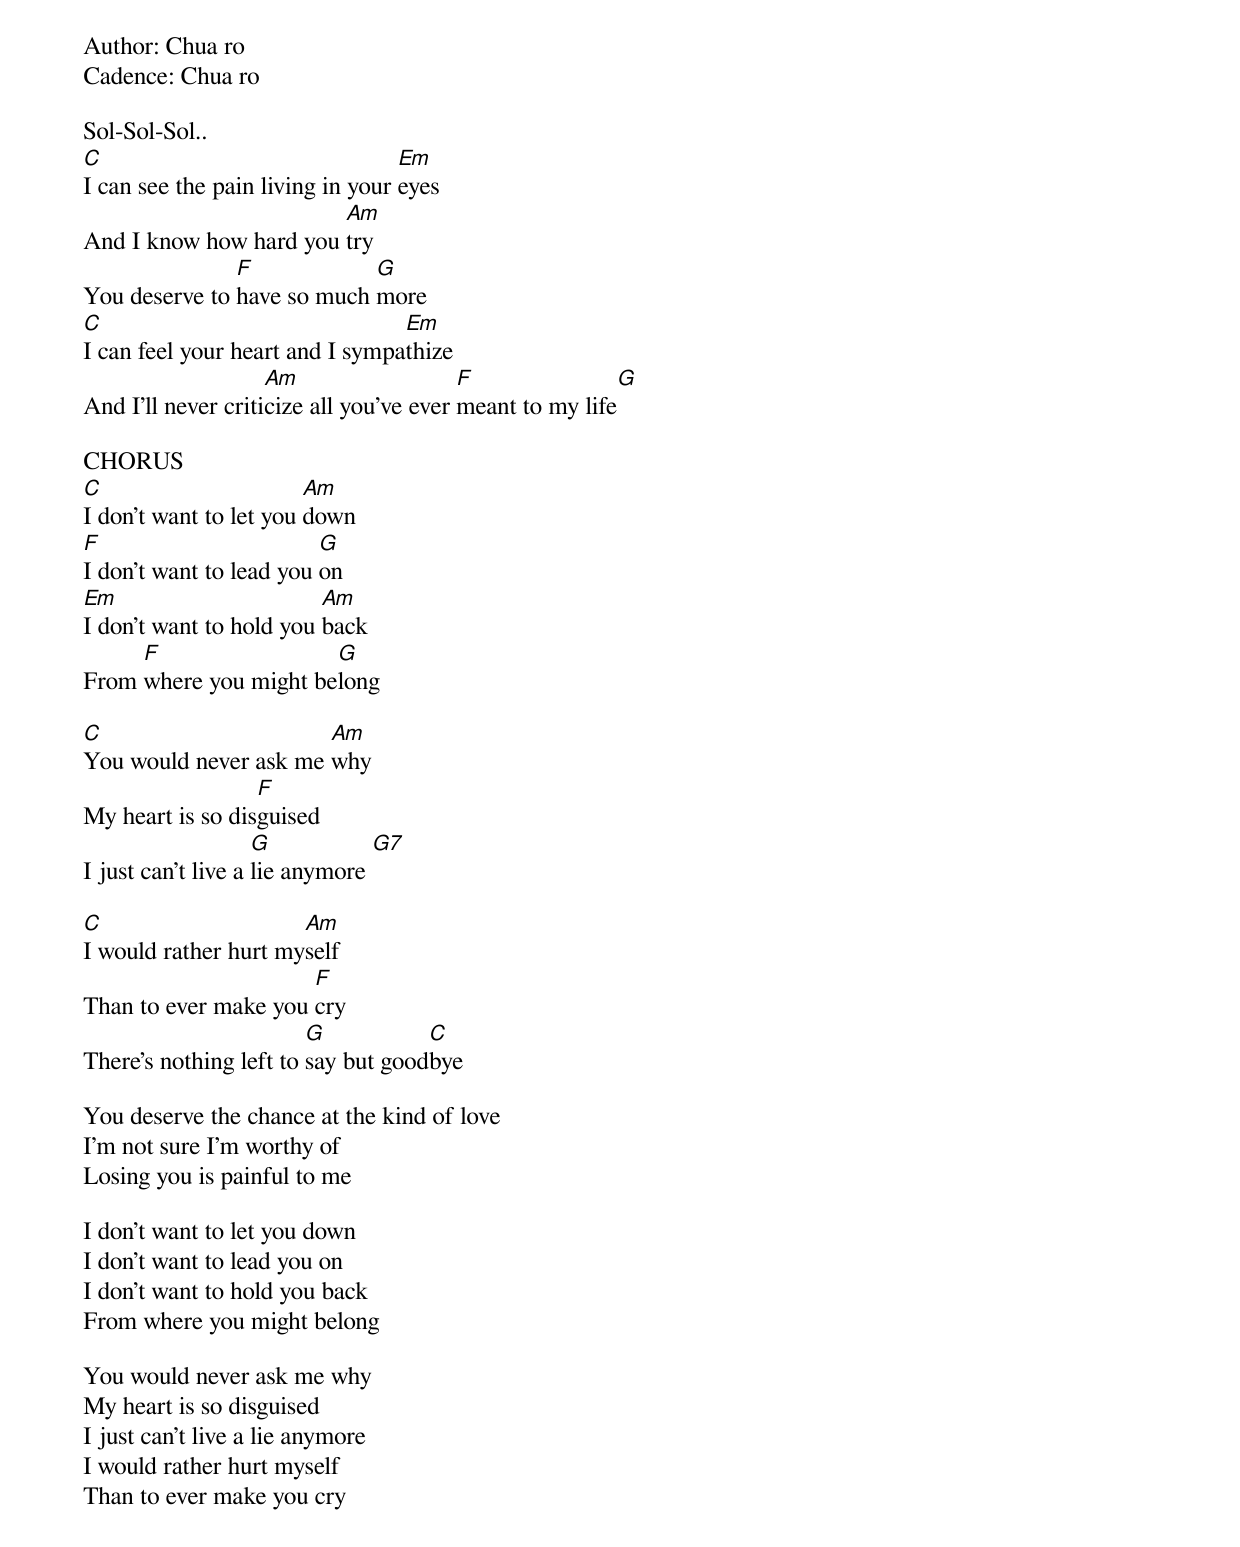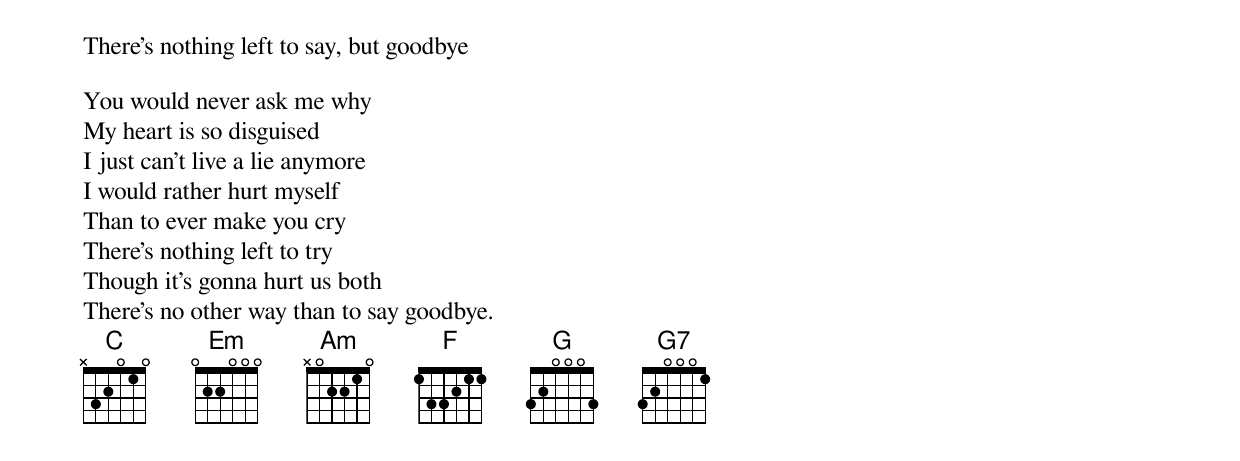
Author: Chua ro
Cadence: Chua ro

Sol-Sol-Sol..
[C]I can see the pain living in your [Em]eyes
And I know how hard you [Am]try
You deserve to [F]have so much [G]more
[C]I can feel your heart and I sympa[Em]thize
And I'll never criti[Am]cize all you've ever [F]meant to my life[G]

CHORUS
[C]I don't want to let you [Am]down
[F]I don't want to lead you [G]on
[Em]I don't want to hold you [Am]back
From [F]where you might be[G]long

[C]You would never ask me [Am]why
My heart is so dis[F]guised
I just can't live a [G]lie anymore [G7]

[C]I would rather hurt my[Am]self
Than to ever make you [F]cry
There's nothing left to [G]say but good[C]bye

You deserve the chance at the kind of love
I'm not sure I'm worthy of
Losing you is painful to me

I don't want to let you down
I don't want to lead you on
I don't want to hold you back
From where you might belong

You would never ask me why
My heart is so disguised
I just can't live a lie anymore
I would rather hurt myself
Than to ever make you cry
There's nothing left to say, but goodbye

You would never ask me why
My heart is so disguised
I just can't live a lie anymore
I would rather hurt myself
Than to ever make you cry
There's nothing left to try
Though it's gonna hurt us both
There's no other way than to say goodbye.
